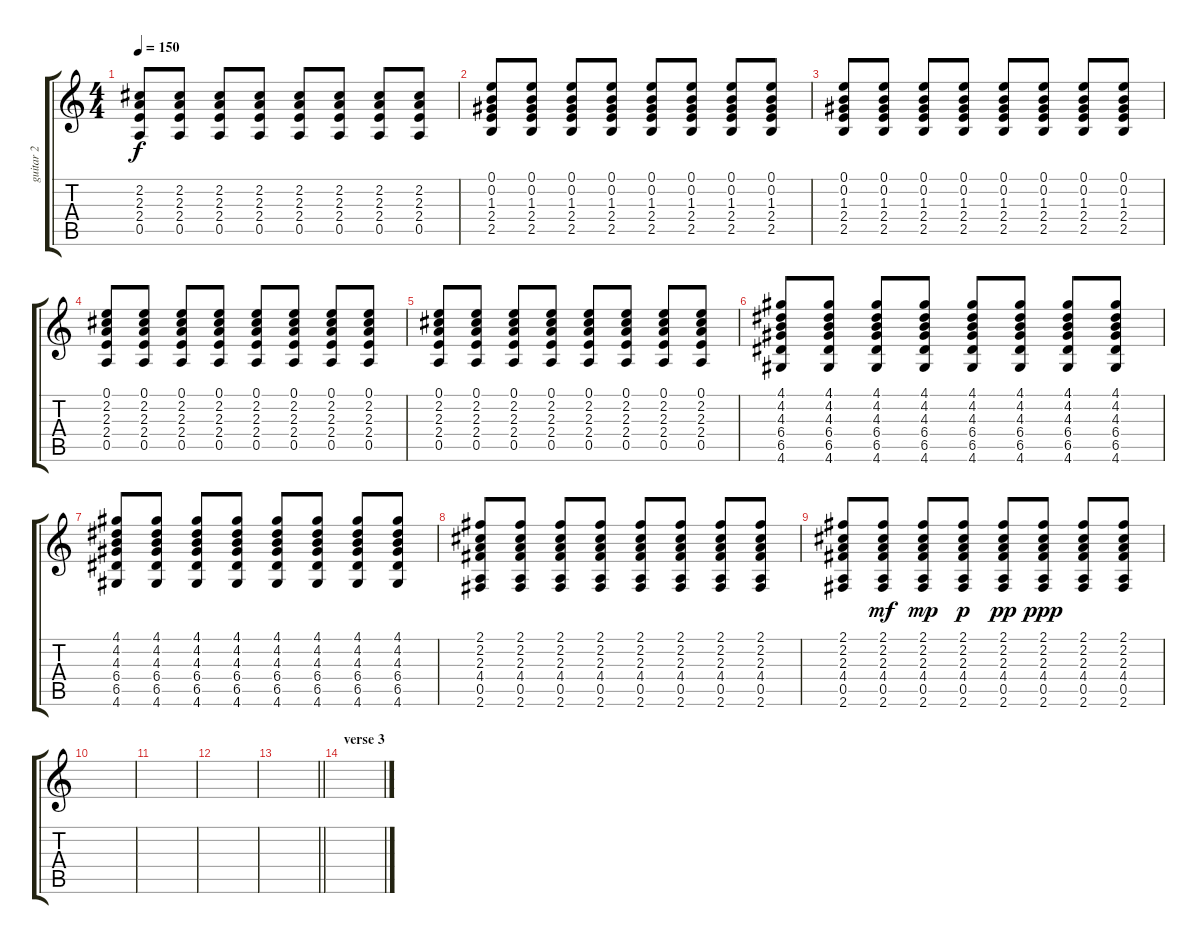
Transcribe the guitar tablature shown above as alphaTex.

\track ("guitar 2" "guitar 2") {instrument electricguitarclean}
\staff {score tabs}
\tuning (E4 B3 G3 D3 A2 E2) {hide}
\ts (4 4)
\tempo 150
\clef g2
\ks c
(2.2 2.3 2.4 0.5).8{dy f} (2.2 2.3 2.4 0.5).8 (2.2 2.3 2.4 0.5).8 (2.2 2.3 2.4 0.5).8 (2.2 2.3 2.4 0.5).8 (2.2 2.3 2.4 0.5).8 (2.2 2.3 2.4 0.5).8 (2.2 2.3 2.4 0.5).8 |
(0.1 0.2 1.3 2.4 2.5).8 (0.1 0.2 1.3 2.4 2.5).8 (0.1 0.2 1.3 2.4 2.5).8 (0.1 0.2 1.3 2.4 2.5).8 (0.1 0.2 1.3 2.4 2.5).8 (0.1 0.2 1.3 2.4 2.5).8 (0.1 0.2 1.3 2.4 2.5).8 (0.1 0.2 1.3 2.4 2.5).8 |
(0.1 0.2 1.3 2.4 2.5).8 (0.1 0.2 1.3 2.4 2.5).8 (0.1 0.2 1.3 2.4 2.5).8 (0.1 0.2 1.3 2.4 2.5).8 (0.1 0.2 1.3 2.4 2.5).8 (0.1 0.2 1.3 2.4 2.5).8 (0.1 0.2 1.3 2.4 2.5).8 (0.1 0.2 1.3 2.4 2.5).8 |
(0.1 2.2 2.3 2.4 0.5).8 (0.1 2.2 2.3 2.4 0.5).8 (0.1 2.2 2.3 2.4 0.5).8 (0.1 2.2 2.3 2.4 0.5).8 (0.1 2.2 2.3 2.4 0.5).8 (0.1 2.2 2.3 2.4 0.5).8 (0.1 2.2 2.3 2.4 0.5).8 (0.1 2.2 2.3 2.4 0.5).8 |
(0.1 2.2 2.3 2.4 0.5).8 (0.1 2.2 2.3 2.4 0.5).8 (0.1 2.2 2.3 2.4 0.5).8 (0.1 2.2 2.3 2.4 0.5).8 (0.1 2.2 2.3 2.4 0.5).8 (0.1 2.2 2.3 2.4 0.5).8 (0.1 2.2 2.3 2.4 0.5).8 (0.1 2.2 2.3 2.4 0.5).8 |
(4.1 4.2 4.3 6.4 6.5 4.6).8 (4.1 4.2 4.3 6.4 6.5 4.6).8 (4.1 4.2 4.3 6.4 6.5 4.6).8 (4.1 4.2 4.3 6.4 6.5 4.6).8 (4.1 4.2 4.3 6.4 6.5 4.6).8 (4.1 4.2 4.3 6.4 6.5 4.6).8 (4.1 4.2 4.3 6.4 6.5 4.6).8 (4.1 4.2 4.3 6.4 6.5 4.6).8 |
(4.1 4.2 4.3 6.4 6.5 4.6).8 (4.1 4.2 4.3 6.4 6.5 4.6).8 (4.1 4.2 4.3 6.4 6.5 4.6).8 (4.1 4.2 4.3 6.4 6.5 4.6).8 (4.1 4.2 4.3 6.4 6.5 4.6).8 (4.1 4.2 4.3 6.4 6.5 4.6).8 (4.1 4.2 4.3 6.4 6.5 4.6).8 (4.1 4.2 4.3 6.4 6.5 4.6).8 |
(2.1 2.2 2.3 4.4 0.5 2.6).8 (2.1 2.2 2.3 4.4 0.5 2.6).8 (2.1 2.2 2.3 4.4 0.5 2.6).8 (2.1 2.2 2.3 4.4 0.5 2.6).8 (2.1 2.2 2.3 4.4 0.5 2.6).8 (2.1 2.2 2.3 4.4 0.5 2.6).8 (2.1 2.2 2.3 4.4 0.5 2.6).8 (2.1 2.2 2.3 4.4 0.5 2.6).8 |
(2.1 2.2 2.3 4.4 0.5 2.6).8 (2.1 2.2 2.3 4.4 0.5 2.6).8{dy mf} (2.1 2.2 2.3 4.4 0.5 2.6).8{dy mp} (2.1 2.2 2.3 4.4 0.5 2.6).8{dy p} (2.1 2.2 2.3 4.4 0.5 2.6).8{dy pp} (2.1 2.2 2.3 4.4 0.5 2.6).8{dy ppp} (2.1 2.2 2.3 4.4 0.5 2.6).8 (2.1 2.2 2.3 4.4 0.5 2.6).8 |
|
|
|
\barLineRight lightlight
|
\section ("" "verse 3")
